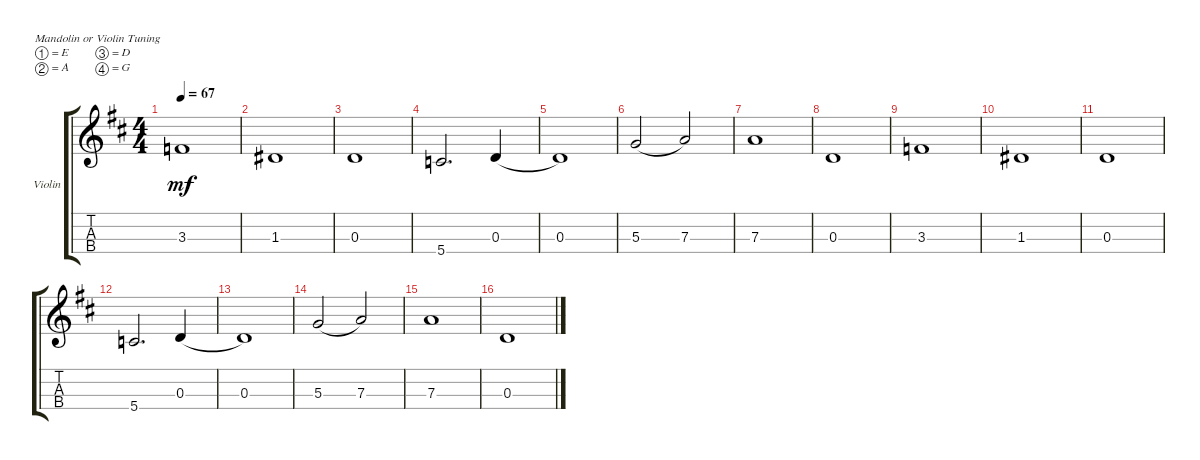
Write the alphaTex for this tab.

\defaultSystemsLayout 4
\bracketExtendMode groupsimilarinstruments
\firstSystemTrackNameOrientation horizontal
\otherSystemsTrackNameOrientation horizontal
\track ("Violin" "Violin") {instrument violin}
\staff {score tabs}
\tuning (E5 A4 D4 G3)
\ts (4 4)
\tempo 67
\clef g2
\scale
0.333333
\ks d
3.3.1{dy mf} |
\scale
0.333333 1.3.1 |
\scale
0.333333 0.3.1 |
\scale
0.333333 5.4.2{d} 0.3.4{legatoorigin} |
\scale
0.333333 0.3.1 |
\scale
0.333333 5.3.2{legatoorigin} 7.3.2 |
\scale
0.333333 7.3.1 |
\scale
0.333333 0.3.1 |
\scale
0.333333 3.3.1 |
\scale
0.333333 1.3.1 |
\scale
0.333333 0.3.1 |
\scale
0.333333 5.4.2{d} 0.3.4{legatoorigin} |
\scale
0.333333 0.3.1 |
\scale
0.333333 5.3.2{legatoorigin} 7.3.2 |
\scale
0.333333 7.3.1 |
\scale
0.333333 0.3.1
